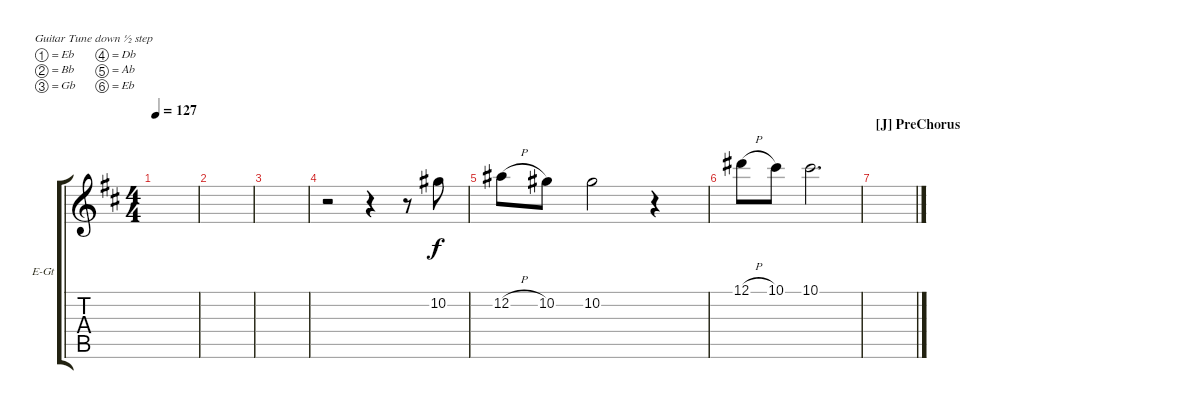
\bracketExtendMode groupsimilarinstruments
\firstSystemTrackNameOrientation horizontal
\otherSystemsTrackNameOrientation horizontal
\track ("Guitar 5" "E-Gt") {instrument distortionguitar}
\staff {score tabs}
\tuning (Eb4 Bb3 Gb3 Db3 Ab2 Eb2)
\ts (4 4)
\tempo 127
\clef g2
\scale
0.5
\ks d
|
\scale
0.5 |
\scale
0.5 |
\scale
0.5 r.2 r.4 r.8 10.2.8 |
\scale
0.5 12.2{h}.8 10.2.8 10.2.2 r.4 |
\scale
0.5 12.1{h}.8 10.1.8 10.1.2{d} |
\section ("J" "PreChorus")
\scale
0.5 |
\scale
0.5 |
\scale
0.5 |
\scale
0.5 |
\scale
0.5 |
\scale
0.5 |
\scale
0.5 |
\scale
0.5 |
\scale
0.5 |
\scale
0.5
